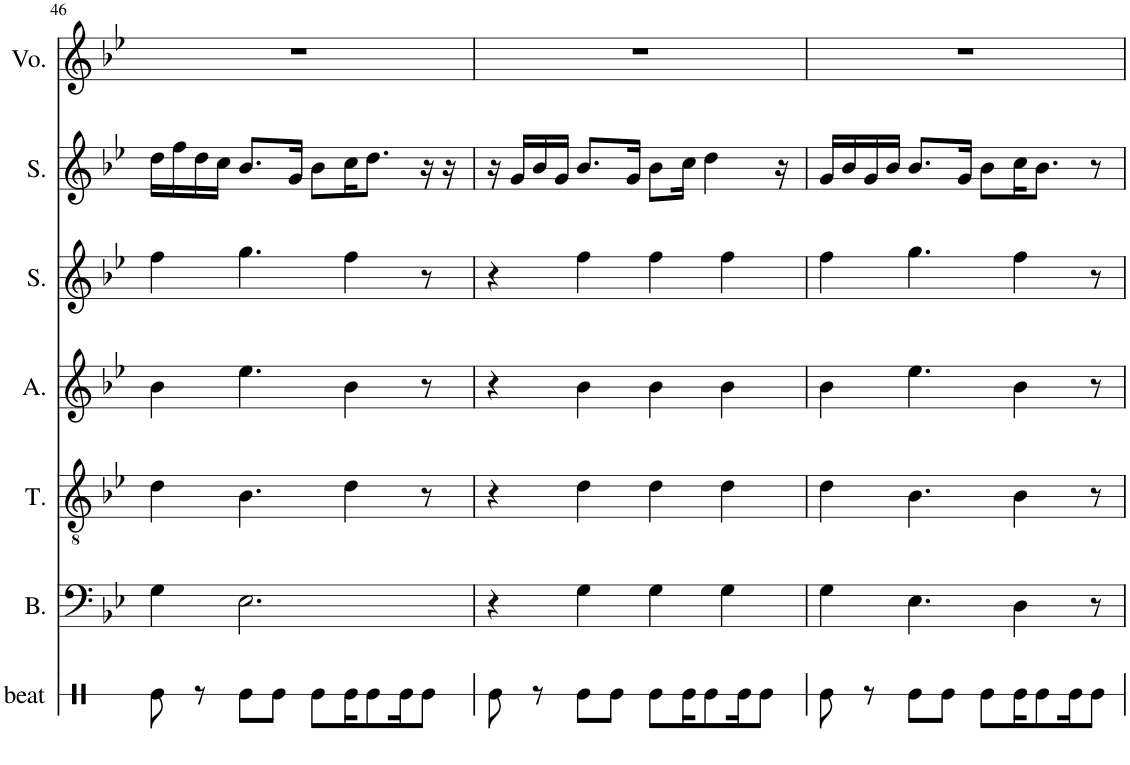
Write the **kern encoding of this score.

**kern	**kern	**kern	**kern	**kern	**kern	**kern
*part7	*part6	*part5	*part4	*part3	*part2	*part1
*staff7	*staff6	*staff5	*staff4	*staff3	*staff2	*staff1
*I"beatbox	*I"Bass	*I"Tenor	*I"Alto	*I"Soprano	*I"Soprano	*I"Voice
*I'beat	*I'B.	*I'T.	*I'A.	*I'S.	*I'S.	*I'Vo.
!!LO:PB:g=z
*clefX	*clefF4	*clefGv2	*clefG2	*clefG2	*clefG2	*clefG2
*k[]	*k[b-e-]	*k[b-e-]	*k[b-e-]	*k[b-e-]	*k[b-e-]	*k[b-e-]
*M4/4	*M4/4	*M4/4	*M4/4	*M4/4	*M4/4	*M4/4
=46	=46	=46	=46	=46	=46	=46
8Re\	4G\	4d\	4b-\	4ff\	16dd\LL	1r
.	.	.	.	.	16ff\	.
8r	.	.	.	.	16dd\	.
.	.	.	.	.	16cc\JJ	.
8Re\L	2.E-\	4.B-\	4.ee-\	4.gg\	8.b-/L	.
8Re\J	.	.	.	.	.	.
.	.	.	.	.	16g/Jk	.
8Re\L	.	.	.	.	8b-\L	.
16Re\K	.	4d\	4b-\	4ff\	16cc\K	.
8Re\	.	.	.	.	8.dd\J	.
16Re\K	.	.	.	.	.	.
8Re\J	.	8r	8r	8r	16r	.
.	.	.	.	.	16r	.
=47	=47	=47	=47	=47	=47	=47
8Re\	4r	4r	4r	4r	16r	1r
.	.	.	.	.	16g/LL	.
8r	.	.	.	.	16b-/	.
.	.	.	.	.	16g/JJ	.
8Re\L	4G\	4d\	4b-\	4ff\	8.b-/L	.
8Re\J	.	.	.	.	.	.
.	.	.	.	.	16g/Jk	.
8Re\L	4G\	4d\	4b-\	4ff\	8b-\L	.
16Re\K	.	.	.	.	16cc\Jk	.
8Re\	.	.	.	.	4dd\	.
.	4G\	4d\	4b-\	4ff\	.	.
16Re\K	.	.	.	.	.	.
8Re\J	.	.	.	.	.	.
.	.	.	.	.	16r	.
=48	=48	=48	=48	=48	=48	=48
8Re\	4G\	4d\	4b-\	4ff\	16g/LL	1r
.	.	.	.	.	16b-/	.
8r	.	.	.	.	16g/	.
.	.	.	.	.	16b-/JJ	.
8Re\L	4.E-\	4.B-\	4.ee-\	4.gg\	8.b-/L	.
8Re\J	.	.	.	.	.	.
.	.	.	.	.	16g/Jk	.
8Re\L	.	.	.	.	8b-\L	.
16Re\K	4D\	4B-\	4b-\	4ff\	16cc\K	.
8Re\	.	.	.	.	8.b-\J	.
16Re\K	.	.	.	.	.	.
8Re\J	8r	8r	8r	8r	8r	.
=	=	=	=	=	=	=
*-	*-	*-	*-	*-	*-	*-
